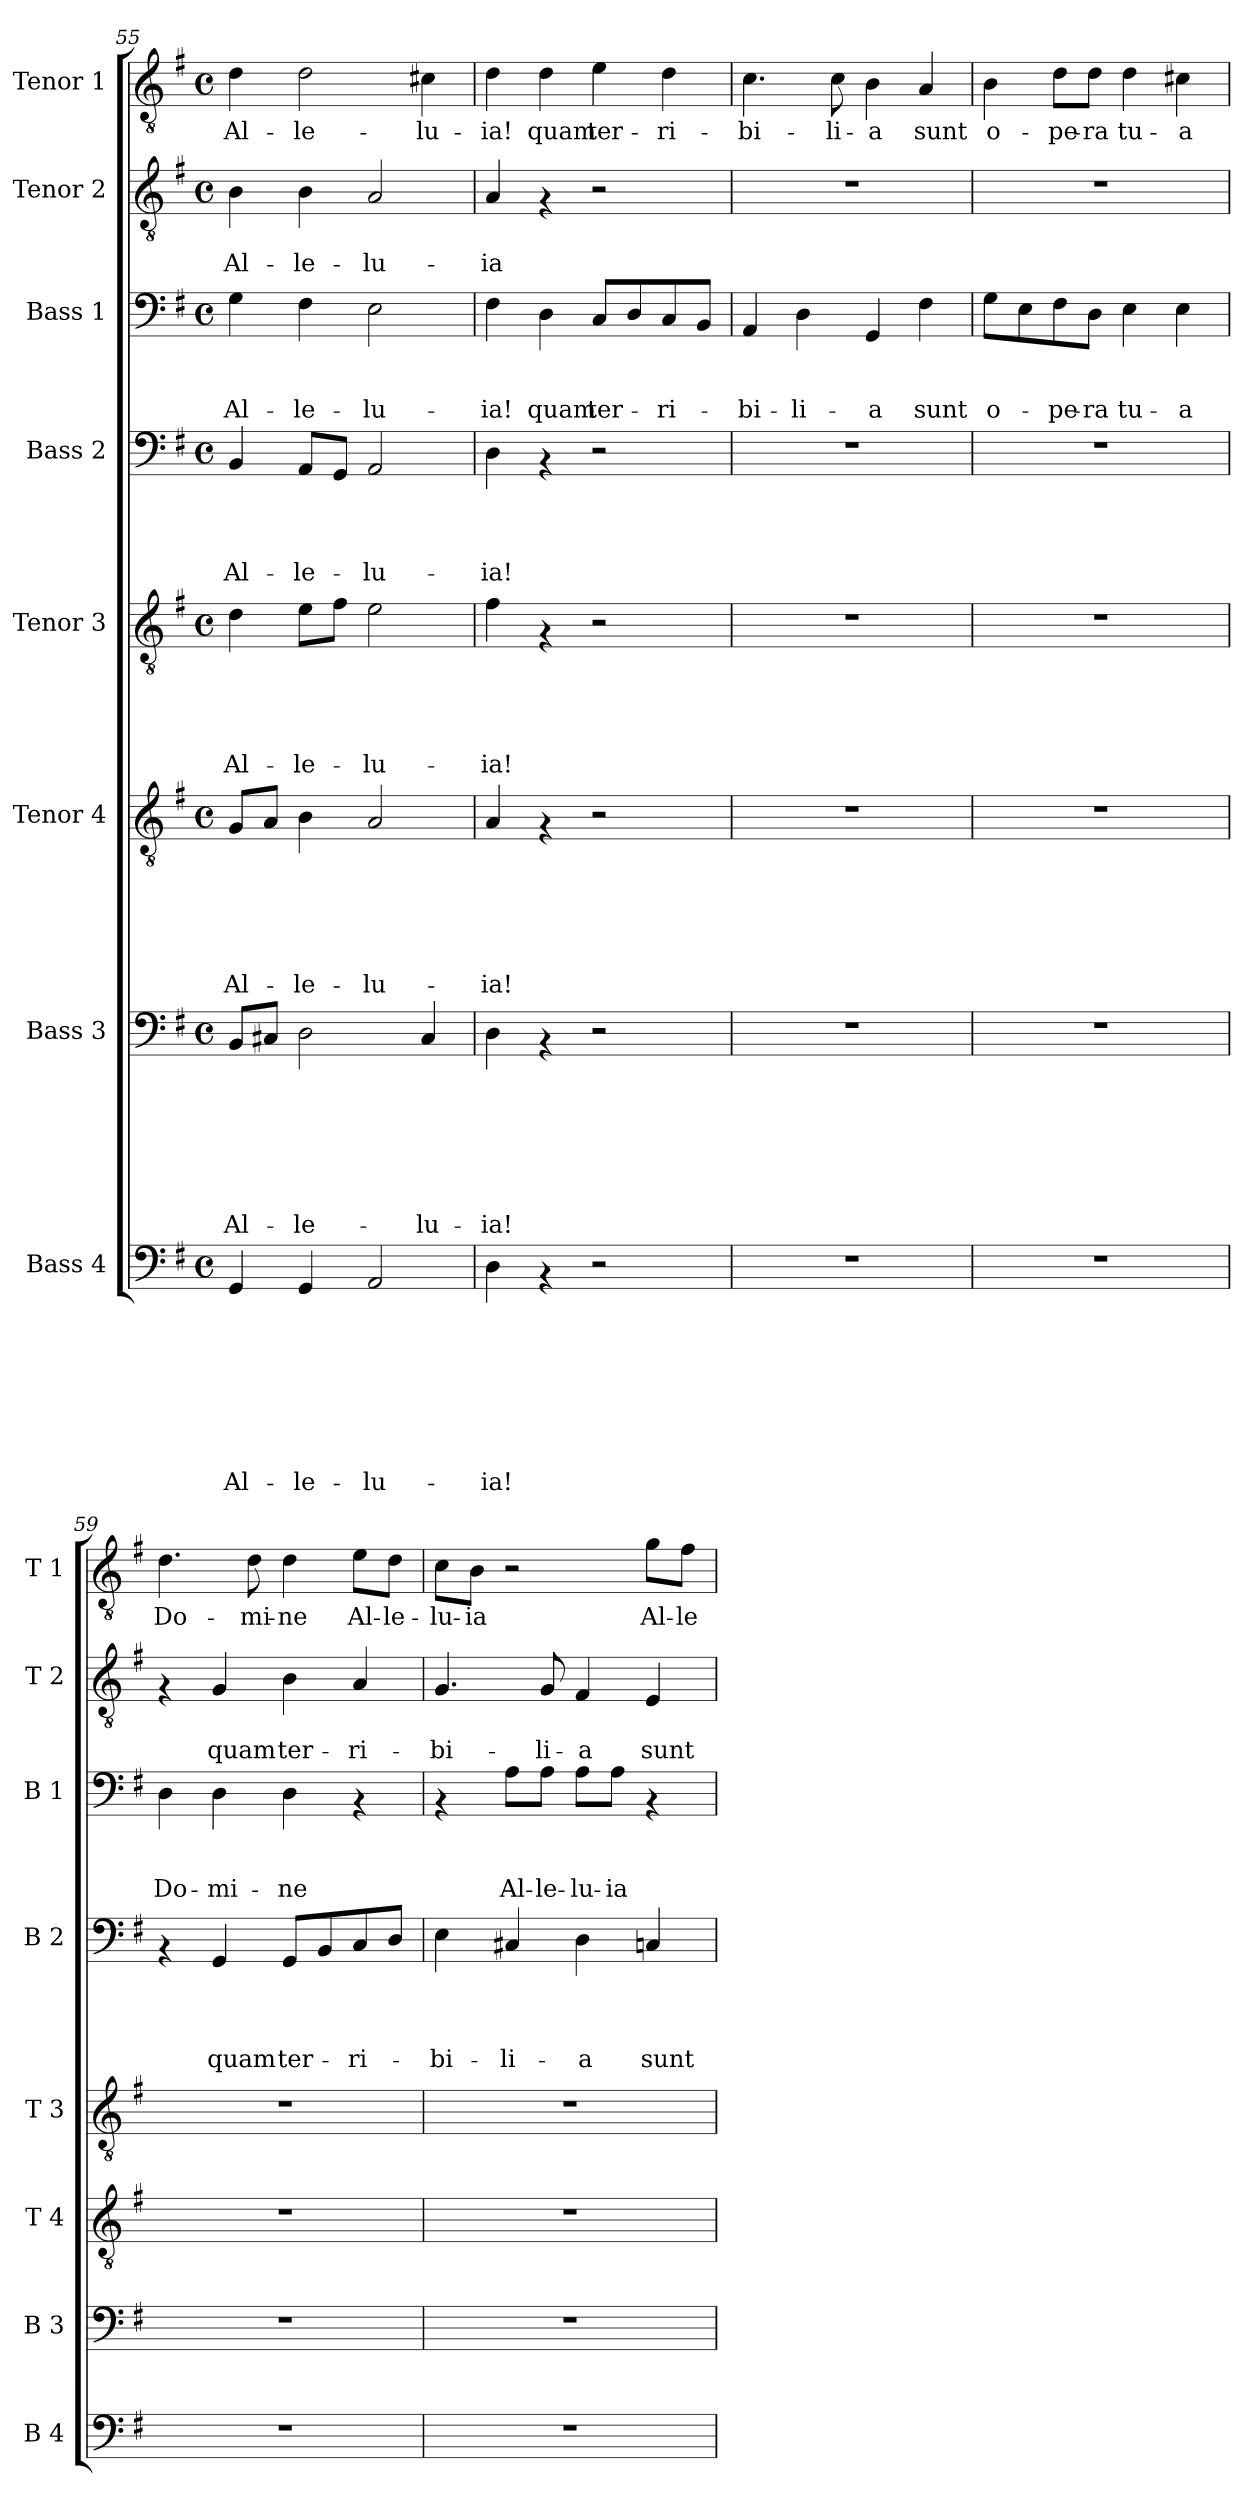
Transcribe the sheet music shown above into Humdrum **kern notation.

**kern	**text	**text	**text	**text	**text	**text	**text	**text	**kern	**text	**text	**text	**text	**text	**text	**text	**kern	**text	**text	**text	**text	**text	**text	**kern	**text	**text	**text	**text	**text	**kern	**text	**text	**text	**text	**kern	**text	**text	**text	**kern	**text	**text	**kern	**text
*part8	*part8	*part8	*part8	*part8	*part8	*part8	*part8	*part8	*part7	*part7	*part7	*part7	*part7	*part7	*part7	*part7	*part6	*part6	*part6	*part6	*part6	*part6	*part6	*part5	*part5	*part5	*part5	*part5	*part5	*part4	*part4	*part4	*part4	*part4	*part3	*part3	*part3	*part3	*part2	*part2	*part2	*part1	*part1
*staff8	*staff8	*staff8	*staff8	*staff8	*staff8	*staff8	*staff8	*staff8	*staff7	*staff7	*staff7	*staff7	*staff7	*staff7	*staff7	*staff7	*staff6	*staff6	*staff6	*staff6	*staff6	*staff6	*staff6	*staff5	*staff5	*staff5	*staff5	*staff5	*staff5	*staff4	*staff4	*staff4	*staff4	*staff4	*staff3	*staff3	*staff3	*staff3	*staff2	*staff2	*staff2	*staff1	*staff1
*I"Bass 4	*	*	*	*	*	*	*	*	*I"Bass 3	*	*	*	*	*	*	*	*I"Tenor 4	*	*	*	*	*	*	*I"Tenor 3	*	*	*	*	*	*I"Bass 2	*	*	*	*	*I"Bass 1	*	*	*	*I"Tenor 2	*	*	*I"Tenor 1	*
*I'B 4	*	*	*	*	*	*	*	*	*I'B 3	*	*	*	*	*	*	*	*I'T 4	*	*	*	*	*	*	*I'T 3	*	*	*	*	*	*I'B 2	*	*	*	*	*I'B 1	*	*	*	*I'T 2	*	*	*I'T 1	*
*clefF4	*	*	*	*	*	*	*	*	*clefF4	*	*	*	*	*	*	*	*clefGv2	*	*	*	*	*	*	*clefGv2	*	*	*	*	*	*clefF4	*	*	*	*	*clefF4	*	*	*	*clefGv2	*	*	*clefGv2	*
*k[f#]	*	*	*	*	*	*	*	*	*k[f#]	*	*	*	*	*	*	*	*k[f#]	*	*	*	*	*	*	*k[f#]	*	*	*	*	*	*k[f#]	*	*	*	*	*k[f#]	*	*	*	*k[f#]	*	*	*k[f#]	*
*G:	*	*	*	*	*	*	*	*	*G:	*	*	*	*	*	*	*	*G:	*	*	*	*	*	*	*G:	*	*	*	*	*	*G:	*	*	*	*	*G:	*	*	*	*G:	*	*	*G:	*
*M4/4	*	*	*	*	*	*	*	*	*M4/4	*	*	*	*	*	*	*	*M4/4	*	*	*	*	*	*	*M4/4	*	*	*	*	*	*M4/4	*	*	*	*	*M4/4	*	*	*	*M4/4	*	*	*M4/4	*
*met(c)	*	*	*	*	*	*	*	*	*met(c)	*	*	*	*	*	*	*	*met(c)	*	*	*	*	*	*	*met(c)	*	*	*	*	*	*met(c)	*	*	*	*	*met(c)	*	*	*	*met(c)	*	*	*met(c)	*
=55	=55	=55	=55	=55	=55	=55	=55	=55	=55	=55	=55	=55	=55	=55	=55	=55	=55	=55	=55	=55	=55	=55	=55	=55	=55	=55	=55	=55	=55	=55	=55	=55	=55	=55	=55	=55	=55	=55	=55	=55	=55	=55	=55
!	!	!	!	!	!	!	!	!LO:LY:b	!	!	!	!	!	!	!	!LO:LY:b	!	!	!	!	!	!	!LO:LY:b	!	!	!	!	!	!LO:LY:b	!	!	!	!	!LO:LY:b	!	!	!	!LO:LY:b	!	!	!LO:LY:b	!	!LO:LY:b
4GG/	.	.	.	.	.	.	.	Al-	8BB/L	.	.	.	.	.	.	Al-	8G/L	.	.	.	.	.	Al-	4d\	.	.	.	.	Al-	4BB/	.	.	.	Al-	4G\	.	.	Al-	4B\	.	Al-	4d\	Al-
.	.	.	.	.	.	.	.	.	8C#X/J	.	.	.	.	.	.	.	8A/J	.	.	.	.	.	.	.	.	.	.	.	.	.	.	.	.	.	.	.	.	.	.	.	.	.	.
!	!	!	!	!	!	!	!	!LO:LY:b	!	!	!	!	!	!	!	!LO:LY:b	!	!	!	!	!	!	!LO:LY:b	!	!	!	!	!	!LO:LY:b	!	!	!	!	!LO:LY:b	!	!	!	!LO:LY:b	!	!	!LO:LY:b	!	!LO:LY:b
4GG/	.	.	.	.	.	.	.	-le-	2D\	.	.	.	.	.	.	-le-	4B\	.	.	.	.	.	-le-	8e\L	.	.	.	.	-le-	8AA/L	.	.	.	-le-	4F#\	.	.	-le-	4B\	.	-le-	2d\	-le-
.	.	.	.	.	.	.	.	.	.	.	.	.	.	.	.	.	.	.	.	.	.	.	.	8f#\J	.	.	.	.	.	8GG/J	.	.	.	.	.	.	.	.	.	.	.	.	.
!	!	!	!	!	!	!	!	!LO:LY:b	!	!	!	!	!	!	!	!	!	!	!	!	!	!	!LO:LY:b	!	!	!	!	!	!LO:LY:b	!	!	!	!	!LO:LY:b	!	!	!	!LO:LY:b	!	!	!LO:LY:b	!	!
2AA/	.	.	.	.	.	.	.	-lu-	.	.	.	.	.	.	.	.	2A/	.	.	.	.	.	-lu-	2e\	.	.	.	.	-lu-	2AA/	.	.	.	-lu-	2E\	.	.	-lu-	2A/	.	-lu-	.	.
!	!	!	!	!	!	!	!	!	!	!	!	!	!	!	!	!LO:LY:b	!	!	!	!	!	!	!	!	!	!	!	!	!	!	!	!	!	!	!	!	!	!	!	!	!	!	!LO:LY:b
.	.	.	.	.	.	.	.	.	4C#/	.	.	.	.	.	.	-lu-	.	.	.	.	.	.	.	.	.	.	.	.	.	.	.	.	.	.	.	.	.	.	.	.	.	4c#X\	-lu-
=56	=56	=56	=56	=56	=56	=56	=56	=56	=56	=56	=56	=56	=56	=56	=56	=56	=56	=56	=56	=56	=56	=56	=56	=56	=56	=56	=56	=56	=56	=56	=56	=56	=56	=56	=56	=56	=56	=56	=56	=56	=56	=56	=56
!	!	!	!	!	!	!	!	!LO:LY:b	!	!	!	!	!	!	!	!LO:LY:b	!	!	!	!	!	!	!LO:LY:b	!	!	!	!	!	!LO:LY:b	!	!	!	!	!LO:LY:b	!	!	!	!LO:LY:b	!	!	!LO:LY:b	!	!LO:LY:b
4D\	.	.	.	.	.	.	.	-ia!	4D\	.	.	.	.	.	.	-ia!	4A/	.	.	.	.	.	-ia!	4f#\	.	.	.	.	-ia!	4D\	.	.	.	-ia!	4F#\	.	.	-ia!	4A/	.	-ia	4d\	-ia!
!	!	!	!	!	!	!	!	!	!	!	!	!	!	!	!	!	!	!	!	!	!	!	!	!	!	!	!	!	!	!	!	!	!	!	!	!	!	!LO:LY:b	!	!	!	!	!LO:LY:b
4rAA	.	.	.	.	.	.	.	.	4rAA	.	.	.	.	.	.	.	4rF	.	.	.	.	.	.	4rF	.	.	.	.	.	4rAA	.	.	.	.	4D\	.	.	quam	4rF	.	.	4d\	quam
!	!	!	!	!	!	!	!	!	!	!	!	!	!	!	!	!	!	!	!	!	!	!	!	!	!	!	!	!	!	!	!	!	!	!	!	!	!	!LO:LY:b	!	!	!	!	!LO:LY:b
2r	.	.	.	.	.	.	.	.	2r	.	.	.	.	.	.	.	2r	.	.	.	.	.	.	2r	.	.	.	.	.	2r	.	.	.	.	8C/L	.	.	ter-	2r	.	.	4e\	ter-
.	.	.	.	.	.	.	.	.	.	.	.	.	.	.	.	.	.	.	.	.	.	.	.	.	.	.	.	.	.	.	.	.	.	.	8D/	.	.	.	.	.	.	.	.
!	!	!	!	!	!	!	!	!	!	!	!	!	!	!	!	!	!	!	!	!	!	!	!	!	!	!	!	!	!	!	!	!	!	!	!	!	!	!LO:LY:b	!	!	!	!	!LO:LY:b
.	.	.	.	.	.	.	.	.	.	.	.	.	.	.	.	.	.	.	.	.	.	.	.	.	.	.	.	.	.	.	.	.	.	.	8C/	.	.	-ri-	.	.	.	4d\	-ri-
.	.	.	.	.	.	.	.	.	.	.	.	.	.	.	.	.	.	.	.	.	.	.	.	.	.	.	.	.	.	.	.	.	.	.	8BB/J	.	.	.	.	.	.	.	.
=57	=57	=57	=57	=57	=57	=57	=57	=57	=57	=57	=57	=57	=57	=57	=57	=57	=57	=57	=57	=57	=57	=57	=57	=57	=57	=57	=57	=57	=57	=57	=57	=57	=57	=57	=57	=57	=57	=57	=57	=57	=57	=57	=57
!	!	!	!	!	!	!	!	!	!	!	!	!	!	!	!	!	!	!	!	!	!	!	!	!	!	!	!	!	!	!	!	!	!	!	!	!	!	!LO:LY:b	!	!	!	!	!LO:LY:b
1r	.	.	.	.	.	.	.	.	1r	.	.	.	.	.	.	.	1r	.	.	.	.	.	.	1r	.	.	.	.	.	1r	.	.	.	.	4AA/	.	.	-bi-	1r	.	.	4.c\	-bi-
!	!	!	!	!	!	!	!	!	!	!	!	!	!	!	!	!	!	!	!	!	!	!	!	!	!	!	!	!	!	!	!	!	!	!	!	!	!	!LO:LY:b	!	!	!	!	!
.	.	.	.	.	.	.	.	.	.	.	.	.	.	.	.	.	.	.	.	.	.	.	.	.	.	.	.	.	.	.	.	.	.	.	4D\	.	.	-li-	.	.	.	.	.
!	!	!	!	!	!	!	!	!	!	!	!	!	!	!	!	!	!	!	!	!	!	!	!	!	!	!	!	!	!	!	!	!	!	!	!	!	!	!	!	!	!	!	!LO:LY:b
.	.	.	.	.	.	.	.	.	.	.	.	.	.	.	.	.	.	.	.	.	.	.	.	.	.	.	.	.	.	.	.	.	.	.	.	.	.	.	.	.	.	8c\	-li-
!	!	!	!	!	!	!	!	!	!	!	!	!	!	!	!	!	!	!	!	!	!	!	!	!	!	!	!	!	!	!	!	!	!	!	!	!	!	!LO:LY:b	!	!	!	!	!LO:LY:b
.	.	.	.	.	.	.	.	.	.	.	.	.	.	.	.	.	.	.	.	.	.	.	.	.	.	.	.	.	.	.	.	.	.	.	4GG/	.	.	-a	.	.	.	4B\	-a
!	!	!	!	!	!	!	!	!	!	!	!	!	!	!	!	!	!	!	!	!	!	!	!	!	!	!	!	!	!	!	!	!	!	!	!	!	!	!LO:LY:b	!	!	!	!	!LO:LY:b
.	.	.	.	.	.	.	.	.	.	.	.	.	.	.	.	.	.	.	.	.	.	.	.	.	.	.	.	.	.	.	.	.	.	.	4F#\	.	.	sunt	.	.	.	4A/	sunt
=58	=58	=58	=58	=58	=58	=58	=58	=58	=58	=58	=58	=58	=58	=58	=58	=58	=58	=58	=58	=58	=58	=58	=58	=58	=58	=58	=58	=58	=58	=58	=58	=58	=58	=58	=58	=58	=58	=58	=58	=58	=58	=58	=58
!	!	!	!	!	!	!	!	!	!	!	!	!	!	!	!	!	!	!	!	!	!	!	!	!	!	!	!	!	!	!	!	!	!	!	!	!	!	!LO:LY:b	!	!	!	!	!LO:LY:b
1r	.	.	.	.	.	.	.	.	1r	.	.	.	.	.	.	.	1r	.	.	.	.	.	.	1r	.	.	.	.	.	1r	.	.	.	.	8G\L	.	.	o-	1r	.	.	4B\	o-
.	.	.	.	.	.	.	.	.	.	.	.	.	.	.	.	.	.	.	.	.	.	.	.	.	.	.	.	.	.	.	.	.	.	.	8E\	.	.	.	.	.	.	.	.
!	!	!	!	!	!	!	!	!	!	!	!	!	!	!	!	!	!	!	!	!	!	!	!	!	!	!	!	!	!	!	!	!	!	!	!	!	!	!LO:LY:b	!	!	!	!	!LO:LY:b
.	.	.	.	.	.	.	.	.	.	.	.	.	.	.	.	.	.	.	.	.	.	.	.	.	.	.	.	.	.	.	.	.	.	.	8F#\	.	.	-pe-	.	.	.	8d\L	-pe-
!	!	!	!	!	!	!	!	!	!	!	!	!	!	!	!	!	!	!	!	!	!	!	!	!	!	!	!	!	!	!	!	!	!	!	!	!	!	!LO:LY:b	!	!	!	!	!LO:LY:b
.	.	.	.	.	.	.	.	.	.	.	.	.	.	.	.	.	.	.	.	.	.	.	.	.	.	.	.	.	.	.	.	.	.	.	8D\J	.	.	-ra	.	.	.	8d\J	-ra
!	!	!	!	!	!	!	!	!	!	!	!	!	!	!	!	!	!	!	!	!	!	!	!	!	!	!	!	!	!	!	!	!	!	!	!	!	!	!LO:LY:b	!	!	!	!	!LO:LY:b
.	.	.	.	.	.	.	.	.	.	.	.	.	.	.	.	.	.	.	.	.	.	.	.	.	.	.	.	.	.	.	.	.	.	.	4E\	.	.	tu-	.	.	.	4d\	tu-
!	!	!	!	!	!	!	!	!	!	!	!	!	!	!	!	!	!	!	!	!	!	!	!	!	!	!	!	!	!	!	!	!	!	!	!	!	!	!LO:LY:b	!	!	!	!	!LO:LY:b
.	.	.	.	.	.	.	.	.	.	.	.	.	.	.	.	.	.	.	.	.	.	.	.	.	.	.	.	.	.	.	.	.	.	.	4E\	.	.	-a	.	.	.	4c#X\	-a
=59	=59	=59	=59	=59	=59	=59	=59	=59	=59	=59	=59	=59	=59	=59	=59	=59	=59	=59	=59	=59	=59	=59	=59	=59	=59	=59	=59	=59	=59	=59	=59	=59	=59	=59	=59	=59	=59	=59	=59	=59	=59	=59	=59
!	!	!	!	!	!	!	!	!	!	!	!	!	!	!	!	!	!	!	!	!	!	!	!	!	!	!	!	!	!	!	!	!	!	!	!	!	!	!LO:LY:b	!	!	!	!	!LO:LY:b
1r	.	.	.	.	.	.	.	.	1r	.	.	.	.	.	.	.	1r	.	.	.	.	.	.	1r	.	.	.	.	.	4rAA	.	.	.	.	4D\	.	.	Do-	4rF	.	.	4.d\	Do-
!	!	!	!	!	!	!	!	!	!	!	!	!	!	!	!	!	!	!	!	!	!	!	!	!	!	!	!	!	!	!	!	!	!	!LO:LY:b	!	!	!	!LO:LY:b	!	!	!LO:LY:b	!	!
.	.	.	.	.	.	.	.	.	.	.	.	.	.	.	.	.	.	.	.	.	.	.	.	.	.	.	.	.	.	4GG/	.	.	.	quam	4D\	.	.	-mi-	4G/	.	quam	.	.
!	!	!	!	!	!	!	!	!	!	!	!	!	!	!	!	!	!	!	!	!	!	!	!	!	!	!	!	!	!	!	!	!	!	!	!	!	!	!	!	!	!	!	!LO:LY:b
.	.	.	.	.	.	.	.	.	.	.	.	.	.	.	.	.	.	.	.	.	.	.	.	.	.	.	.	.	.	.	.	.	.	.	.	.	.	.	.	.	.	8d\	-mi-
!	!	!	!	!	!	!	!	!	!	!	!	!	!	!	!	!	!	!	!	!	!	!	!	!	!	!	!	!	!	!	!	!	!	!LO:LY:b	!	!	!	!LO:LY:b	!	!	!LO:LY:b	!	!LO:LY:b
.	.	.	.	.	.	.	.	.	.	.	.	.	.	.	.	.	.	.	.	.	.	.	.	.	.	.	.	.	.	8GG/L	.	.	.	ter-	4D\	.	.	-ne	4B\	.	ter-	4d\	-ne
.	.	.	.	.	.	.	.	.	.	.	.	.	.	.	.	.	.	.	.	.	.	.	.	.	.	.	.	.	.	8BB/	.	.	.	.	.	.	.	.	.	.	.	.	.
!	!	!	!	!	!	!	!	!	!	!	!	!	!	!	!	!	!	!	!	!	!	!	!	!	!	!	!	!	!	!	!	!	!	!LO:LY:b	!	!	!	!	!	!	!LO:LY:b	!	!LO:LY:b
.	.	.	.	.	.	.	.	.	.	.	.	.	.	.	.	.	.	.	.	.	.	.	.	.	.	.	.	.	.	8C/	.	.	.	-ri-	4rAA	.	.	.	4A/	.	-ri-	8e\L	Al-
!	!	!	!	!	!	!	!	!	!	!	!	!	!	!	!	!	!	!	!	!	!	!	!	!	!	!	!	!	!	!	!	!	!	!	!	!	!	!	!	!	!	!	!LO:LY:b
.	.	.	.	.	.	.	.	.	.	.	.	.	.	.	.	.	.	.	.	.	.	.	.	.	.	.	.	.	.	8D/J	.	.	.	.	.	.	.	.	.	.	.	8d\J	-le-
=60	=60	=60	=60	=60	=60	=60	=60	=60	=60	=60	=60	=60	=60	=60	=60	=60	=60	=60	=60	=60	=60	=60	=60	=60	=60	=60	=60	=60	=60	=60	=60	=60	=60	=60	=60	=60	=60	=60	=60	=60	=60	=60	=60
!	!	!	!	!	!	!	!	!	!	!	!	!	!	!	!	!	!	!	!	!	!	!	!	!	!	!	!	!	!	!	!	!	!	!LO:LY:b	!	!	!	!	!	!	!LO:LY:b	!	!LO:LY:b
1r	.	.	.	.	.	.	.	.	1r	.	.	.	.	.	.	.	1r	.	.	.	.	.	.	1r	.	.	.	.	.	4E\	.	.	.	-bi-	4rAA	.	.	.	4.G/	.	-bi-	8c\L	-lu-
!	!	!	!	!	!	!	!	!	!	!	!	!	!	!	!	!	!	!	!	!	!	!	!	!	!	!	!	!	!	!	!	!	!	!	!	!	!	!	!	!	!	!	!LO:LY:b
.	.	.	.	.	.	.	.	.	.	.	.	.	.	.	.	.	.	.	.	.	.	.	.	.	.	.	.	.	.	.	.	.	.	.	.	.	.	.	.	.	.	8B\J	-ia
!	!	!	!	!	!	!	!	!	!	!	!	!	!	!	!	!	!	!	!	!	!	!	!	!	!	!	!	!	!	!	!	!	!	!LO:LY:b	!	!	!	!LO:LY:b	!	!	!	!	!
.	.	.	.	.	.	.	.	.	.	.	.	.	.	.	.	.	.	.	.	.	.	.	.	.	.	.	.	.	.	4C#X/	.	.	.	-li-	8A\L	.	.	Al-	.	.	.	2r	.
!	!	!	!	!	!	!	!	!	!	!	!	!	!	!	!	!	!	!	!	!	!	!	!	!	!	!	!	!	!	!	!	!	!	!	!	!	!	!LO:LY:b	!	!	!LO:LY:b	!	!
.	.	.	.	.	.	.	.	.	.	.	.	.	.	.	.	.	.	.	.	.	.	.	.	.	.	.	.	.	.	.	.	.	.	.	8A\J	.	.	-le-	8G/	.	-li-	.	.
!	!	!	!	!	!	!	!	!	!	!	!	!	!	!	!	!	!	!	!	!	!	!	!	!	!	!	!	!	!	!	!	!	!	!LO:LY:b	!	!	!	!LO:LY:b	!	!	!LO:LY:b	!	!
.	.	.	.	.	.	.	.	.	.	.	.	.	.	.	.	.	.	.	.	.	.	.	.	.	.	.	.	.	.	4D\	.	.	.	-a	8A\L	.	.	-lu-	4F#/	.	-a	.	.
!	!	!	!	!	!	!	!	!	!	!	!	!	!	!	!	!	!	!	!	!	!	!	!	!	!	!	!	!	!	!	!	!	!	!	!	!	!	!LO:LY:b	!	!	!	!	!
.	.	.	.	.	.	.	.	.	.	.	.	.	.	.	.	.	.	.	.	.	.	.	.	.	.	.	.	.	.	.	.	.	.	.	8A\J	.	.	-ia	.	.	.	.	.
!	!	!	!	!	!	!	!	!	!	!	!	!	!	!	!	!	!	!	!	!	!	!	!	!	!	!	!	!	!	!	!	!	!	!LO:LY:b	!	!	!	!	!	!	!LO:LY:b	!	!LO:LY:b
.	.	.	.	.	.	.	.	.	.	.	.	.	.	.	.	.	.	.	.	.	.	.	.	.	.	.	.	.	.	4Cn/	.	.	.	sunt	4rAA	.	.	.	4E/	.	sunt	8g\L	Al-
!	!	!	!	!	!	!	!	!	!	!	!	!	!	!	!	!	!	!	!	!	!	!	!	!	!	!	!	!	!	!	!	!	!	!	!	!	!	!	!	!	!	!	!LO:LY:b
.	.	.	.	.	.	.	.	.	.	.	.	.	.	.	.	.	.	.	.	.	.	.	.	.	.	.	.	.	.	.	.	.	.	.	.	.	.	.	.	.	.	8f#\J	-le-
=	=	=	=	=	=	=	=	=	=	=	=	=	=	=	=	=	=	=	=	=	=	=	=	=	=	=	=	=	=	=	=	=	=	=	=	=	=	=	=	=	=	=	=
*-	*-	*-	*-	*-	*-	*-	*-	*-	*-	*-	*-	*-	*-	*-	*-	*-	*-	*-	*-	*-	*-	*-	*-	*-	*-	*-	*-	*-	*-	*-	*-	*-	*-	*-	*-	*-	*-	*-	*-	*-	*-	*-	*-
